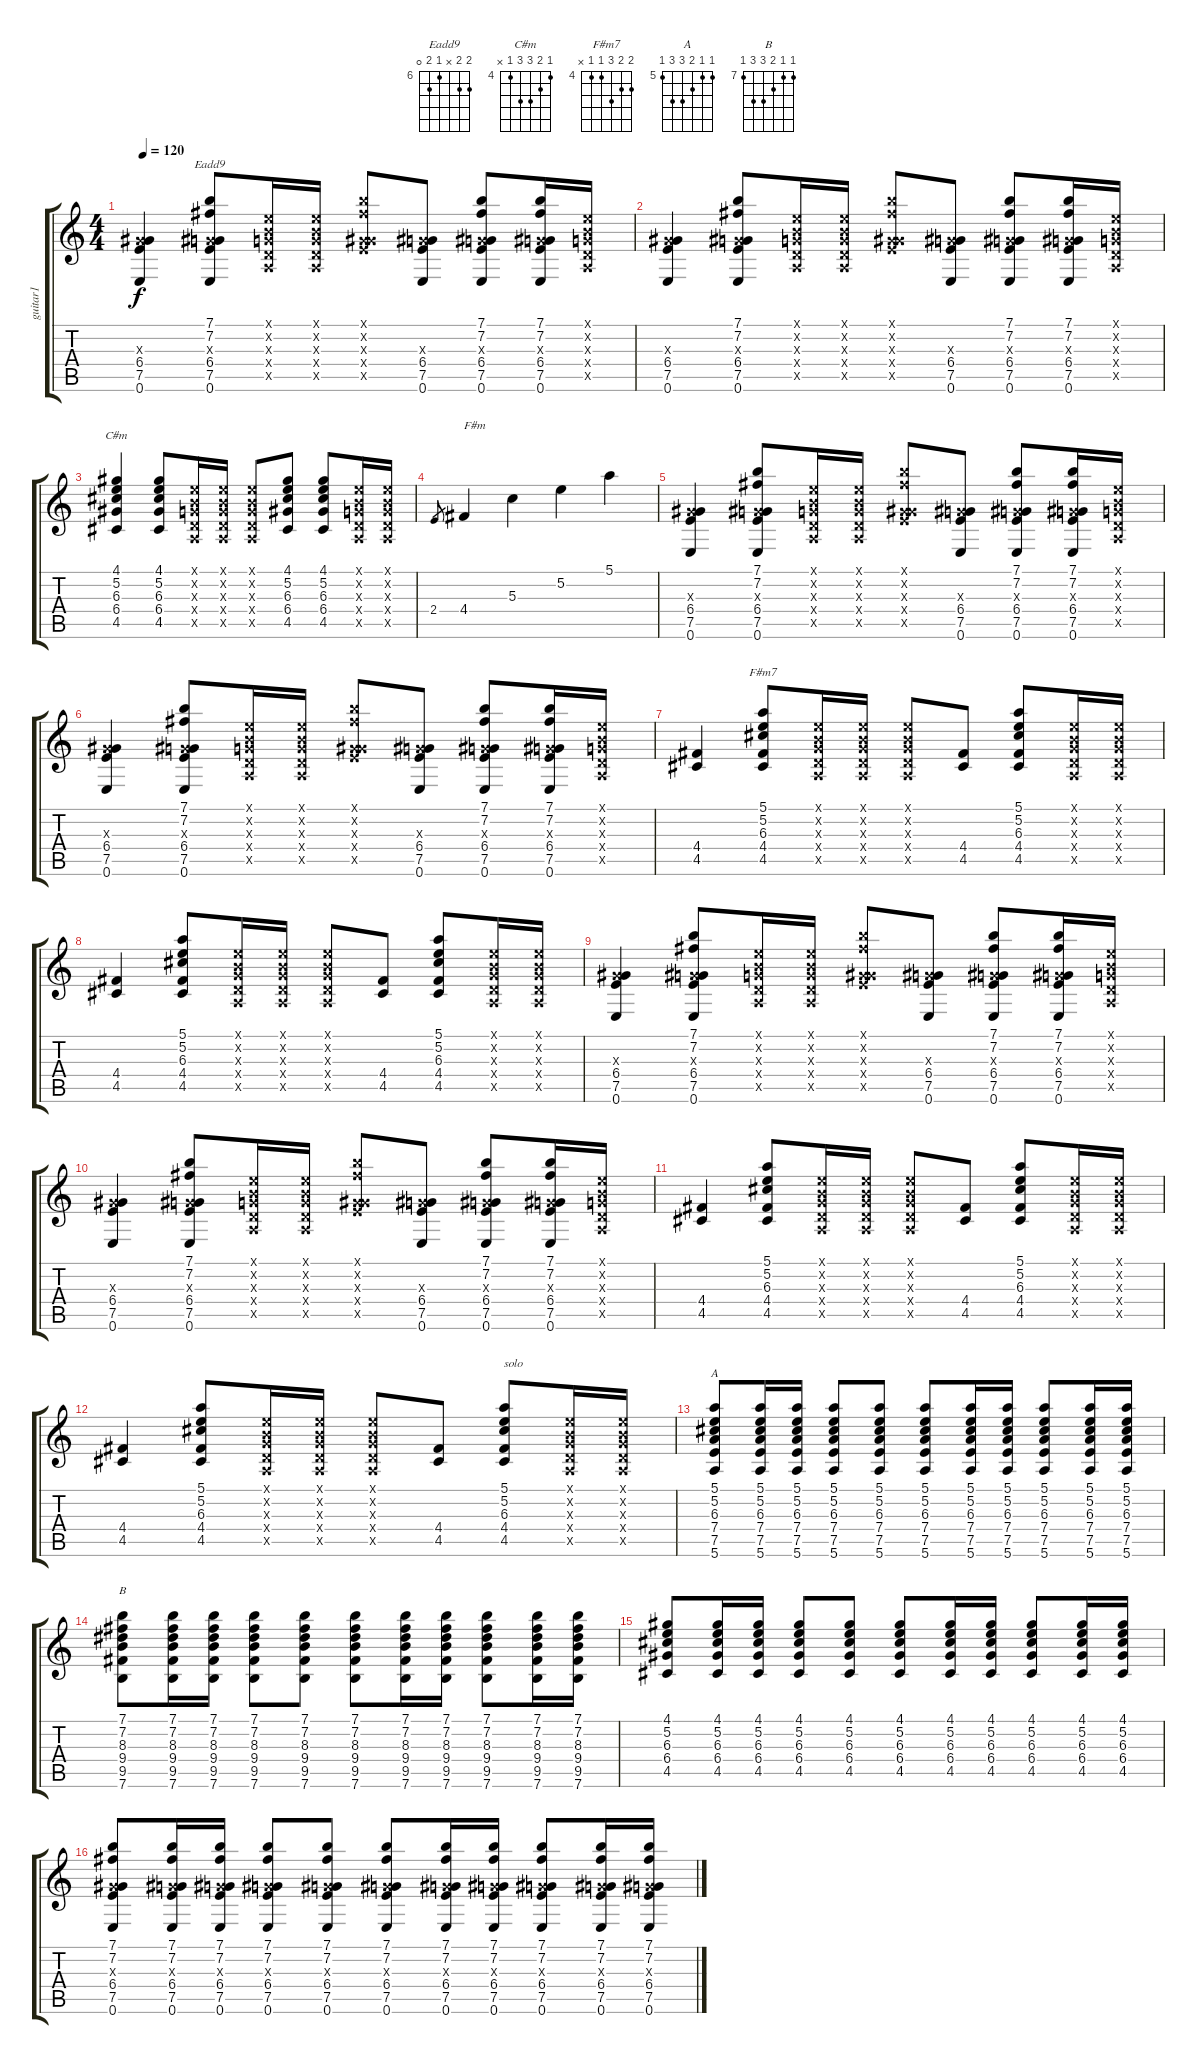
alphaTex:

\track ("guitar1" "guitar1") {instrument acousticguitarsteel}
\staff {score tabs}
\tuning (E4 B3 G3 D3 A2 E2) {hide}
\chord ("Eadd9" 7 7 x 6 7 0) {firstfret 6}
\chord ("C#m" 4 5 6 6 4 x) {firstfret 4}
\chord ("F#m7" 5 5 6 4 4 x) {firstfret 4}
\chord ("A" 5 5 6 7 7 5) {firstfret 5}
\chord ("B" 7 7 8 9 9 7) {firstfret 7}
\ts (4 4)
\tempo 120
\clef g2
\ks c
(0.3{x} 6.4 7.5 0.6).4{dy f} (7.1 7.2 0.3{x} 6.4 7.5 0.6).8{ch "Eadd9"} (0.1{x} 0.2{x} 0.3{x} 0.4{x} 0.5{x}).16 (0.1{x} 0.2{x} 0.3{x} 0.4{x} 0.5{x}).16 (7.1{x} 7.2{x} 0.3{x} 6.4{x} 7.5{x}).8 (0.3{x} 6.4 7.5 0.6).8 (7.1 7.2 0.3{x} 6.4 7.5 0.6).8 (7.1 7.2 0.3{x} 6.4 7.5 0.6).16 (0.1{x} 0.2{x} 0.3{x} 0.4{x} 0.5{x}).16 |
(0.3{x} 6.4 7.5 0.6).4 (7.1 7.2 0.3{x} 6.4 7.5 0.6).8 (0.1{x} 0.2{x} 0.3{x} 0.4{x} 0.5{x}).16 (0.1{x} 0.2{x} 0.3{x} 0.4{x} 0.5{x}).16 (7.1{x} 7.2{x} 0.3{x} 6.4{x} 7.5{x}).8 (0.3{x} 6.4 7.5 0.6).8 (7.1 7.2 0.3{x} 6.4 7.5 0.6).8 (7.1 7.2 0.3{x} 6.4 7.5 0.6).16 (0.1{x} 0.2{x} 0.3{x} 0.4{x} 0.5{x}).16 |
(4.1 5.2 6.3 6.4 4.5).4{ch "C#m"} (4.1 5.2 6.3 6.4 4.5).8 (0.1{x} 0.2{x} 0.3{x} 0.4{x} 0.5{x}).16 (0.1{x} 0.2{x} 0.3{x} 0.4{x} 0.5{x}).16 (0.1{x} 0.2{x} 0.3{x} 0.4{x} 0.5{x}).8 (4.1 5.2 6.3 6.4 4.5).8 (4.1 5.2 6.3 6.4 4.5).8 (0.1{x} 0.2{x} 0.3{x} 0.4{x} 0.5{x}).16 (0.1{x} 0.2{x} 0.3{x} 0.4{x} 0.5{x}).16 |
2.4.8{gr} 4.4.4{txt "F#m"} 5.3.4 5.2.4 5.1.4 |
(0.3{x} 6.4 7.5 0.6).4 (7.1 7.2 0.3{x} 6.4 7.5 0.6).8 (0.1{x} 0.2{x} 0.3{x} 0.4{x} 0.5{x}).16 (0.1{x} 0.2{x} 0.3{x} 0.4{x} 0.5{x}).16 (7.1{x} 7.2{x} 0.3{x} 6.4{x} 7.5{x}).8 (0.3{x} 6.4 7.5 0.6).8 (7.1 7.2 0.3{x} 6.4 7.5 0.6).8 (7.1 7.2 0.3{x} 6.4 7.5 0.6).16 (0.1{x} 0.2{x} 0.3{x} 0.4{x} 0.5{x}).16 |
(0.3{x} 6.4 7.5 0.6).4 (7.1 7.2 0.3{x} 6.4 7.5 0.6).8 (0.1{x} 0.2{x} 0.3{x} 0.4{x} 0.5{x}).16 (0.1{x} 0.2{x} 0.3{x} 0.4{x} 0.5{x}).16 (7.1{x} 7.2{x} 0.3{x} 6.4{x} 7.5{x}).8 (0.3{x} 6.4 7.5 0.6).8 (7.1 7.2 0.3{x} 6.4 7.5 0.6).8 (7.1 7.2 0.3{x} 6.4 7.5 0.6).16 (0.1{x} 0.2{x} 0.3{x} 0.4{x} 0.5{x}).16 |
(4.4 4.5).4 (5.1 5.2 6.3 4.4 4.5).8{ch "F#m7"} (0.1{x} 0.2{x} 0.3{x} 0.4{x} 0.5{x}).16 (0.1{x} 0.2{x} 0.3{x} 0.4{x} 0.5{x}).16 (0.1{x} 0.2{x} 0.3{x} 0.4{x} 0.5{x}).8 (4.4 4.5).8 (5.1 5.2 6.3 4.4 4.5).8 (0.1{x} 0.2{x} 0.3{x} 0.4{x} 0.5{x}).16 (0.1{x} 0.2{x} 0.3{x} 0.4{x} 0.5{x}).16 |
(4.4 4.5).4 (5.1 5.2 6.3 4.4 4.5).8 (0.1{x} 0.2{x} 0.3{x} 0.4{x} 0.5{x}).16 (0.1{x} 0.2{x} 0.3{x} 0.4{x} 0.5{x}).16 (0.1{x} 0.2{x} 0.3{x} 0.4{x} 0.5{x}).8 (4.4 4.5).8 (5.1 5.2 6.3 4.4 4.5).8 (0.1{x} 0.2{x} 0.3{x} 0.4{x} 0.5{x}).16 (0.1{x} 0.2{x} 0.3{x} 0.4{x} 0.5{x}).16 |
(0.3{x} 6.4 7.5 0.6).4 (7.1 7.2 0.3{x} 6.4 7.5 0.6).8 (0.1{x} 0.2{x} 0.3{x} 0.4{x} 0.5{x}).16 (0.1{x} 0.2{x} 0.3{x} 0.4{x} 0.5{x}).16 (7.1{x} 7.2{x} 0.3{x} 6.4{x} 7.5{x}).8 (0.3{x} 6.4 7.5 0.6).8 (7.1 7.2 0.3{x} 6.4 7.5 0.6).8 (7.1 7.2 0.3{x} 6.4 7.5 0.6).16 (0.1{x} 0.2{x} 0.3{x} 0.4{x} 0.5{x}).16 |
(0.3{x} 6.4 7.5 0.6).4 (7.1 7.2 0.3{x} 6.4 7.5 0.6).8 (0.1{x} 0.2{x} 0.3{x} 0.4{x} 0.5{x}).16 (0.1{x} 0.2{x} 0.3{x} 0.4{x} 0.5{x}).16 (7.1{x} 7.2{x} 0.3{x} 6.4{x} 7.5{x}).8 (0.3{x} 6.4 7.5 0.6).8 (7.1 7.2 0.3{x} 6.4 7.5 0.6).8 (7.1 7.2 0.3{x} 6.4 7.5 0.6).16 (0.1{x} 0.2{x} 0.3{x} 0.4{x} 0.5{x}).16 |
(4.4 4.5).4 (5.1 5.2 6.3 4.4 4.5).8 (0.1{x} 0.2{x} 0.3{x} 0.4{x} 0.5{x}).16 (0.1{x} 0.2{x} 0.3{x} 0.4{x} 0.5{x}).16 (0.1{x} 0.2{x} 0.3{x} 0.4{x} 0.5{x}).8 (4.4 4.5).8 (5.1 5.2 6.3 4.4 4.5).8 (0.1{x} 0.2{x} 0.3{x} 0.4{x} 0.5{x}).16 (0.1{x} 0.2{x} 0.3{x} 0.4{x} 0.5{x}).16 |
(4.4 4.5).4 (5.1 5.2 6.3 4.4 4.5).8 (0.1{x} 0.2{x} 0.3{x} 0.4{x} 0.5{x}).16 (0.1{x} 0.2{x} 0.3{x} 0.4{x} 0.5{x}).16 (0.1{x} 0.2{x} 0.3{x} 0.4{x} 0.5{x}).8 (4.4 4.5).8 (5.1 5.2 6.3 4.4 4.5).8{txt "solo"} (0.1{x} 0.2{x} 0.3{x} 0.4{x} 0.5{x}).16 (0.1{x} 0.2{x} 0.3{x} 0.4{x} 0.5{x}).16 |
(5.1 5.2 6.3 7.4 7.5 5.6).8{ch "A"} (5.1 5.2 6.3 7.4 7.5 5.6).16 (5.1 5.2 6.3 7.4 7.5 5.6).16 (5.1 5.2 6.3 7.4 7.5 5.6).8 (5.1 5.2 6.3 7.4 7.5 5.6).8 (5.1 5.2 6.3 7.4 7.5 5.6).8 (5.1 5.2 6.3 7.4 7.5 5.6).16 (5.1 5.2 6.3 7.4 7.5 5.6).16 (5.1 5.2 6.3 7.4 7.5 5.6).8 (5.1 5.2 6.3 7.4 7.5 5.6).16 (5.1 5.2 6.3 7.4 7.5 5.6).16 |
(7.1 7.2 8.3 9.4 9.5 7.6).8{ch "B"} (7.1 7.2 8.3 9.4 9.5 7.6).16 (7.1 7.2 8.3 9.4 9.5 7.6).16 (7.1 7.2 8.3 9.4 9.5 7.6).8 (7.1 7.2 8.3 9.4 9.5 7.6).8 (7.1 7.2 8.3 9.4 9.5 7.6).8 (7.1 7.2 8.3 9.4 9.5 7.6).16 (7.1 7.2 8.3 9.4 9.5 7.6).16 (7.1 7.2 8.3 9.4 9.5 7.6).8 (7.1 7.2 8.3 9.4 9.5 7.6).16 (7.1 7.2 8.3 9.4 9.5 7.6).16 |
(4.1 5.2 6.3 6.4 4.5).8 (4.1 5.2 6.3 6.4 4.5).16 (4.1 5.2 6.3 6.4 4.5).16 (4.1 5.2 6.3 6.4 4.5).8 (4.1 5.2 6.3 6.4 4.5).8 (4.1 5.2 6.3 6.4 4.5).8 (4.1 5.2 6.3 6.4 4.5).16 (4.1 5.2 6.3 6.4 4.5).16 (4.1 5.2 6.3 6.4 4.5).8 (4.1 5.2 6.3 6.4 4.5).16 (4.1 5.2 6.3 6.4 4.5).16 |
(7.1 7.2 0.3{x} 6.4 7.5 0.6).8 (7.1 7.2 0.3{x} 6.4 7.5 0.6).16 (7.1 7.2 0.3{x} 6.4 7.5 0.6).16 (7.1 7.2 0.3{x} 6.4 7.5 0.6).8 (7.1 7.2 0.3{x} 6.4 7.5 0.6).8 (7.1 7.2 0.3{x} 6.4 7.5 0.6).8 (7.1 7.2 0.3{x} 6.4 7.5 0.6).16 (7.1 7.2 0.3{x} 6.4 7.5 0.6).16 (7.1 7.2 0.3{x} 6.4 7.5 0.6).8 (7.1 7.2 0.3{x} 6.4 7.5 0.6).16 (7.1 7.2 0.3{x} 6.4 7.5 0.6).16
